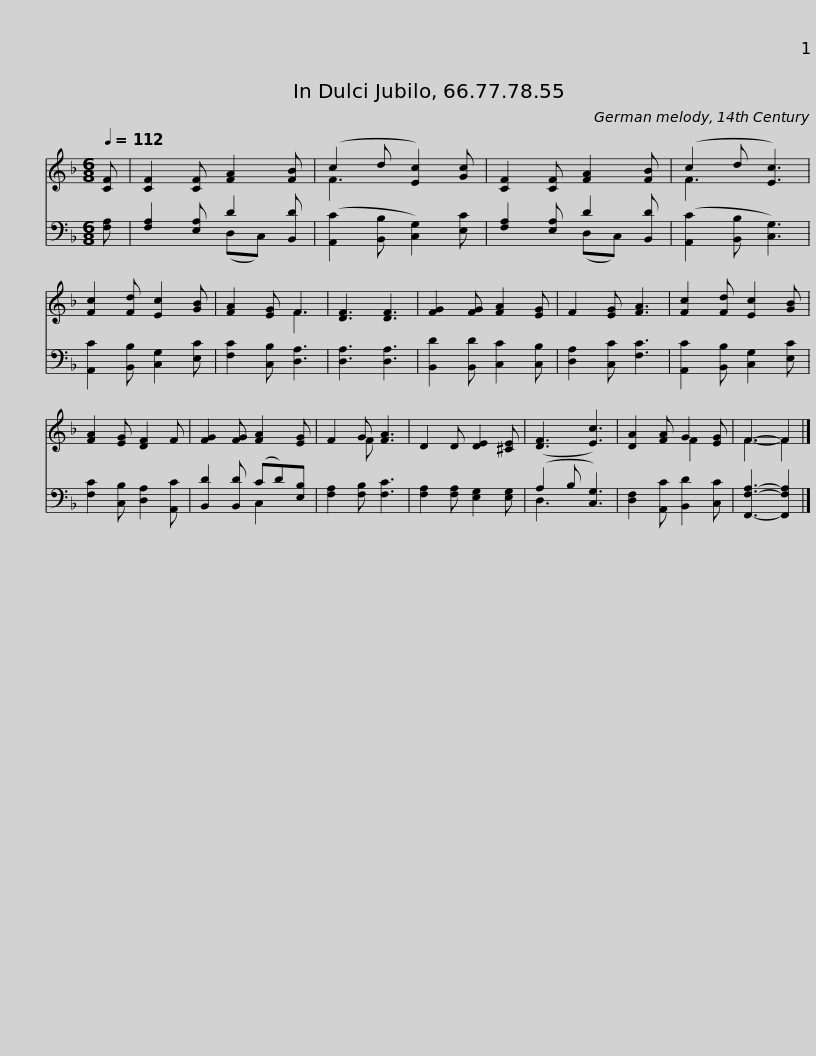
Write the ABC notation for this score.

X:1
%%score ( 1 2 ) ( 3 4 )
L:1/8
Q:1/4=112
M:6/8
I:linebreak $
K:F
V:1 treble
V:2 treble
V:3 bass
V:4 bass
V:1
 [CF] | [CF]2 [CF] [FA]2 [FB] | (c2 d [Ec]2) [Gc] | [CF]2 [CF] [FA]2 [FB] | (c2 d [Ec]3) | %5
 [Fc]2 [Fd] [Ec]2 [GB] | [FA]2 [EG] F3 | [DF]3 [DF]3 |$ [FG]2 [FG] [FA]2 [EG] | F2 [EG] [FA]3 | %10
 [Fc]2 [Fd] [Ec]2 [GB] | [FA]2 [EG] [DF]2 F | [FG]2 [FG] [FA]2 [EG] | F2 G [FA]3 | D2 D [DE]2 [^CE] | %15
 ([DF]3 [Ec]3) |$ [DA]2 [FA] G2 [EG] | F3- F2 |] %18
V:2
 x | x6 | F3 x3 | x6 | F3 x3 | %5
 x6 | x3 F3 | x6 |$ x6 | x6 | %10
 x6 | x6 | x6 | x2 F x3 | x6 | %15
 x6 |$ x3 F2 x | F3- F2 |] %18
V:3
 [F,A,] | [F,A,]2 [E,A,] D2 [B,,D] | ([A,,C]2 [B,,B,] [C,G,]2) [E,C] | [F,A,]2 [E,A,] D2 [B,,D] | ([A,,C]2 [B,,B,] [C,G,]3) | %5
 [A,,C]2 [B,,B,] [C,G,]2 [E,C] | [F,C]2 [C,B,] [D,A,]3 | [D,A,]3 [D,A,]3 |$ [B,,D]2 [B,,D] [C,C]2 [C,B,] | [D,A,]2 [C,C] [F,C]3 | %10
 [A,,C]2 [B,,B,] [C,G,]2 [E,C] | [F,C]2 [C,B,] [D,A,]2 [A,,C] | [B,,D]2 [B,,D] (CD)[E,B,] | [F,A,]2 [F,B,] [F,C]3 | [F,A,]2 [F,A,] [E,G,]2 [E,G,] | %15
 (A,2 B, [C,G,]3) |$ [D,F,]2 [A,,C] [B,,D]2 [C,C] | [F,,F,A,]3- [F,,F,A,]2 |] %18
V:4
 x | x3 (D,C,) x | x6 | x3 (D,C,) x | x6 | %5
 x6 | x6 | x6 |$ x6 | x6 | %10
 x6 | x6 | x3 C,2 x | x6 | x6 | %15
 D,3 x3 |$ x6 | x5 |] %18
